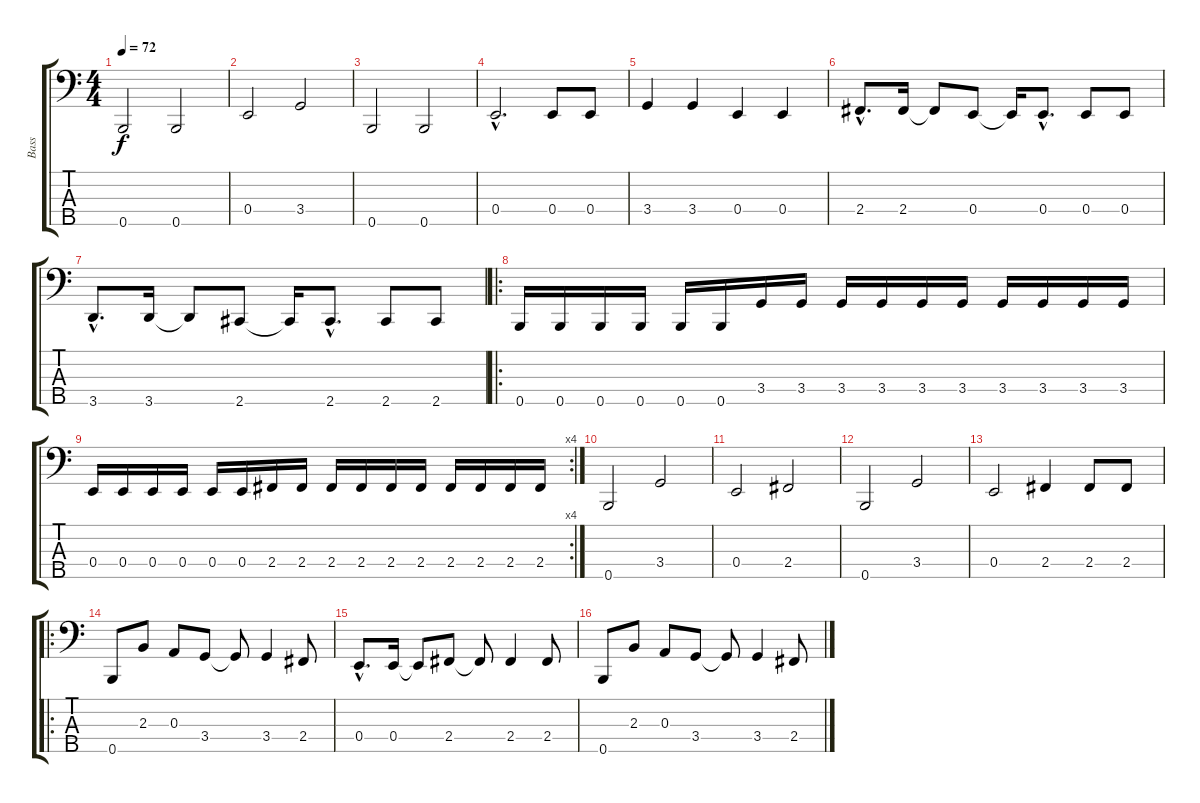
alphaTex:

\track ("Bass" "Bass") {instrument electricbasspick}
\staff {score tabs}
\tuning (G2 D2 A1 E1 B0) {hide}
\ts (4 4)
\tempo 72
\clef f4
\ks c
0.5.2{dy f} 0.5.2 |
0.4.2 3.4.2 |
0.5.2 0.5.2 |
0.4{hac}.2{d} 0.4.8 0.4.8 |
3.4.4 3.4.4 0.4.4 0.4.4 |
2.4{hac}.8{d} 2.4.16 2.4{t}.8 0.4.8 0.4{t}.16 0.4{hac}.8{d} 0.4.8 0.4.8 |
3.5{hac}.8{d} 3.5.16 3.5{t}.8 2.5.8 2.5{t}.16 2.5{hac}.8{d} 2.5.8 2.5.8 |
\ro
0.5.16 0.5.16 0.5.16 0.5.16 0.5.16 0.5.16 3.4.16 3.4.16 3.4.16 3.4.16 3.4.16 3.4.16 3.4.16 3.4.16 3.4.16 3.4.16 |
\rc 4
0.4.16 0.4.16 0.4.16 0.4.16 0.4.16 0.4.16 2.4.16 2.4.16 2.4.16 2.4.16 2.4.16 2.4.16 2.4.16 2.4.16 2.4.16 2.4.16 |
0.5.2 3.4.2 |
0.4.2 2.4.2 |
0.5.2 3.4.2 |
0.4.2 2.4.4 2.4.8 2.4.8 |
\ro
0.5.8 2.3.8 0.3.8 3.4.8 3.4{t}.8 3.4.4 2.4.8 |
0.4{hac}.8{d} 0.4.16 0.4{t}.8 2.4.8 2.4{t}.8 2.4.4 2.4.8 |
0.5.8 2.3.8 0.3.8 3.4.8 3.4{t}.8 3.4.4 2.4.8
